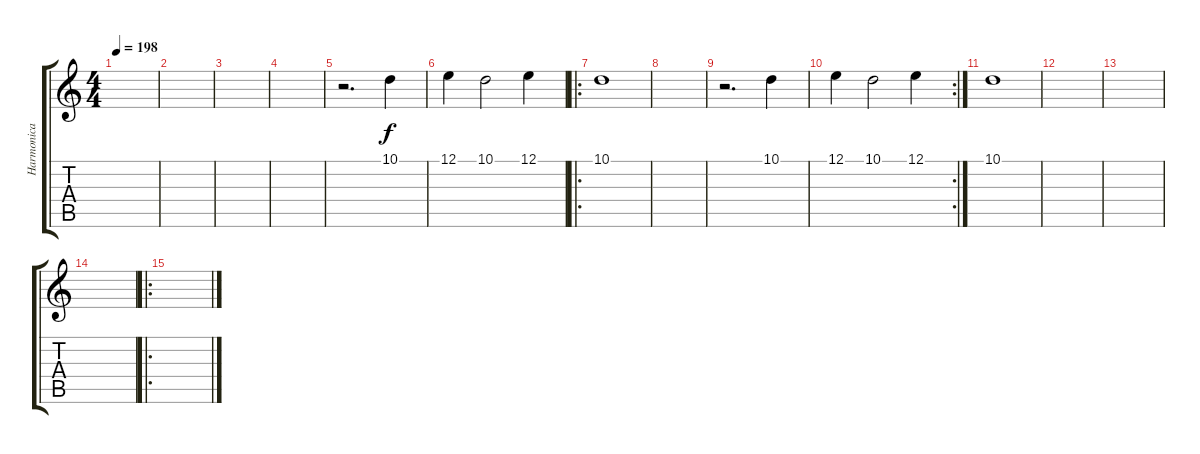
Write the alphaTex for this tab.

\track ("Harmonica" "Harmonica") {instrument harmonica}
\staff {score tabs}
\tuning (E4 B3 G3 D3 A2 E2) {hide}
\ts (4 4)
\tempo 198
\clef g2
\ks c
|
|
|
|
r.2{d} 10.1.4 |
12.1.4 10.1.2 12.1.4 |
\ro
10.1.1 |
|
r.2{d} 10.1.4 |
\rc 2
12.1.4 10.1.2 12.1.4 |
10.1.1 |
|
|
|
\ro
